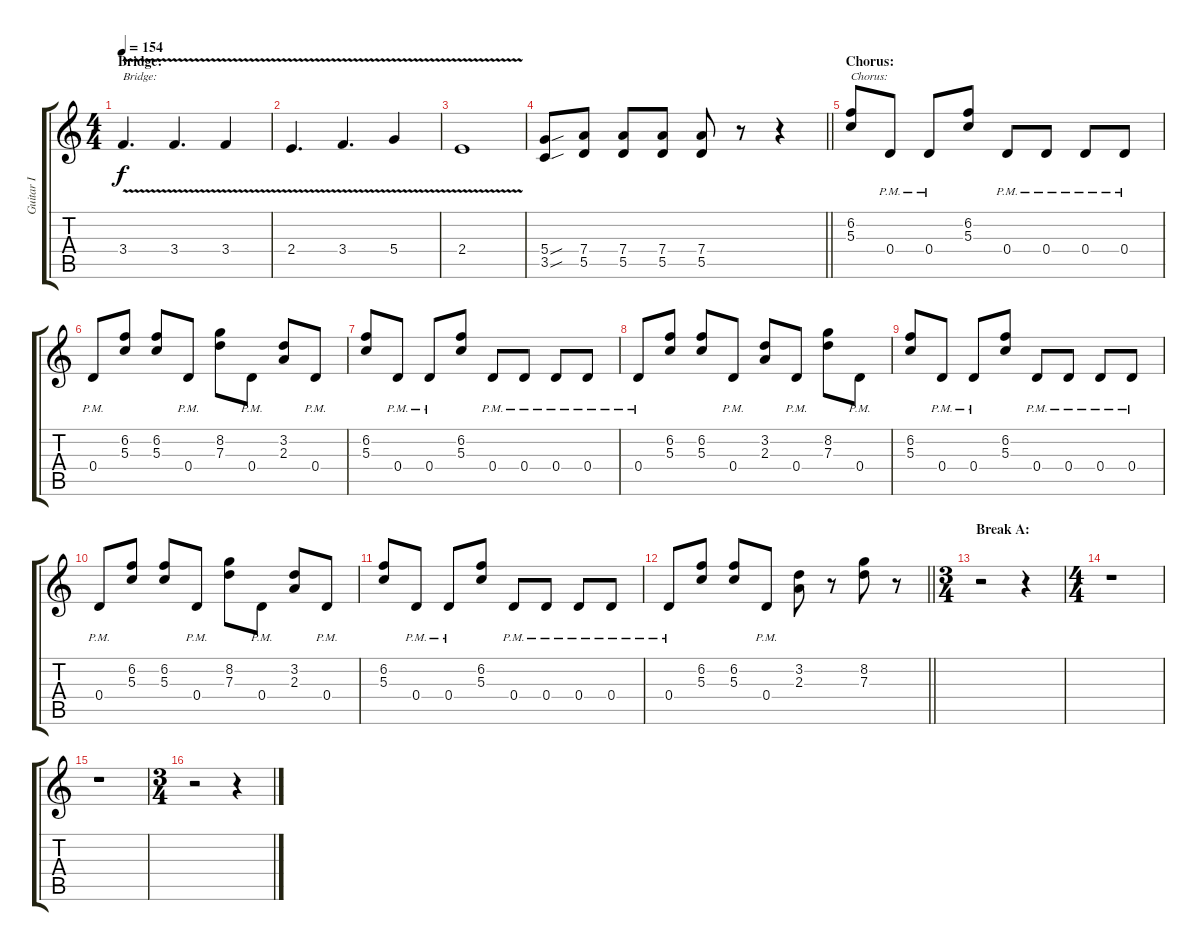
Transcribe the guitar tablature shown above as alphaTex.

\track ("Guitar I" "Guitar I") {instrument distortionguitar}
\staff {score tabs}
\tuning (E4 B3 G3 D3 A2 E2) {hide}
\ts (4 4)
\section ("" "Bridge:")
\tempo 154
\clef g2
\ks c
3.4{v}.4{d txt "Bridge:" dy f} 3.4{v}.4{d} 3.4{v}.4 |
2.4{v}.4{d} 3.4{v}.4{d} 5.4{v}.4 |
2.4{v}.1 |
\barLineRight lightlight
(5.4{sou} 3.5{sou}).8 (7.4 5.5).8 (7.4 5.5).8 (7.4 5.5).8 (7.4 5.5).8 r.8 r.4 |
\section ("" "Chorus:")
(6.2 5.3).8{txt "Chorus:"} 0.4{pm}.8 0.4{pm}.8 (6.2 5.3).8 0.4{pm}.8 0.4{pm}.8 0.4{pm}.8 0.4{pm}.8 |
0.4{pm}.8 (6.2 5.3).8 (6.2 5.3).8 0.4{pm}.8 (8.2 7.3).8 0.4{pm}.8 (3.2 2.3).8 0.4{pm}.8 |
(6.2 5.3).8 0.4{pm}.8 0.4{pm}.8 (6.2 5.3).8 0.4{pm}.8 0.4{pm}.8 0.4{pm}.8 0.4{pm}.8 |
0.4{pm}.8 (6.2 5.3).8 (6.2 5.3).8 0.4{pm}.8 (3.2 2.3).8 0.4{pm}.8 (8.2 7.3).8 0.4{pm}.8 |
(6.2 5.3).8 0.4{pm}.8 0.4{pm}.8 (6.2 5.3).8 0.4{pm}.8 0.4{pm}.8 0.4{pm}.8 0.4{pm}.8 |
0.4{pm}.8 (6.2 5.3).8 (6.2 5.3).8 0.4{pm}.8 (8.2 7.3).8 0.4{pm}.8 (3.2 2.3).8 0.4{pm}.8 |
(6.2 5.3).8 0.4{pm}.8 0.4{pm}.8 (6.2 5.3).8 0.4{pm}.8 0.4{pm}.8 0.4{pm}.8 0.4{pm}.8 |
\barLineRight lightlight
0.4{pm}.8 (6.2 5.3).8 (6.2 5.3).8 0.4{pm}.8 (3.2 2.3).8 r.8 (8.2 7.3).8 r.8 |
\ts (3 4)
\section ("" "Break A:")
r.2 r.4 |
\ts (4 4)
r.1 |
r.1 |
\ts (3 4)
r.2 r.4
